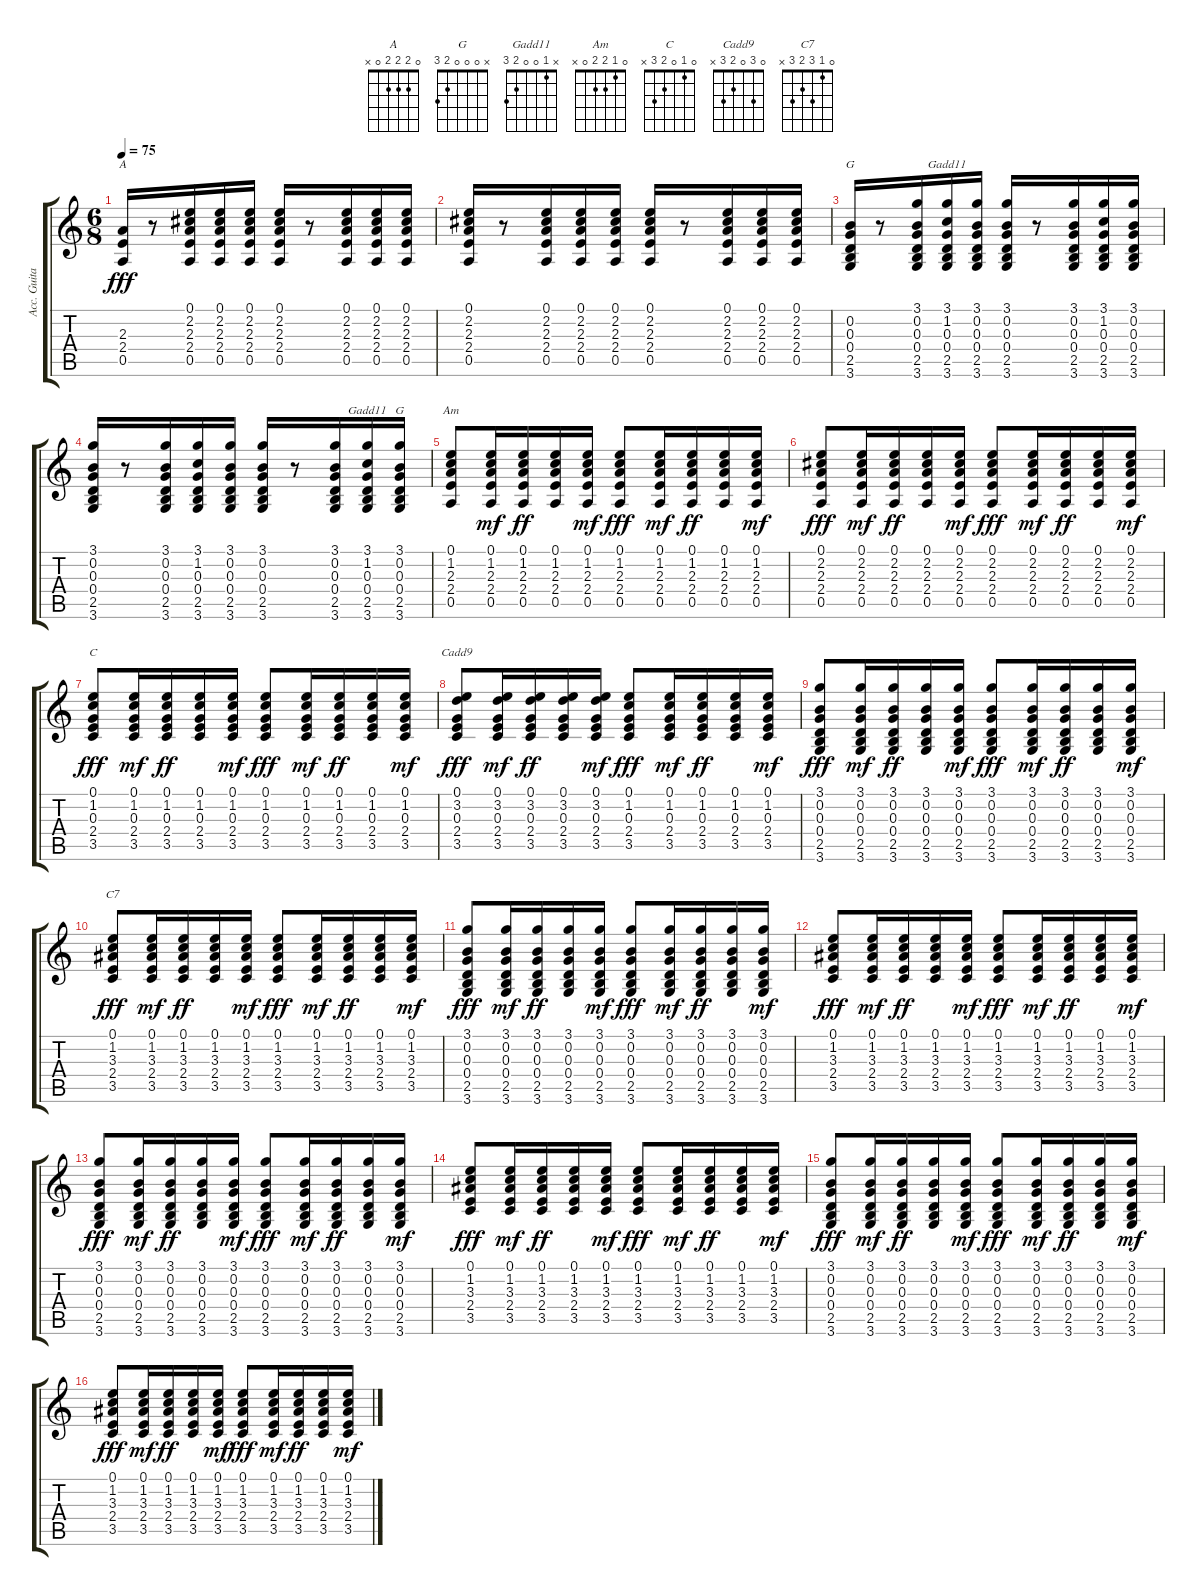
\track ("Acc. Guitar (Left)" "Acc. Guita") {instrument acousticguitarsteel}
\staff {score tabs}
\tuning (E4 B3 G3 D3 A2 E2) {hide}
\chord ("A" 0 2 2 2 0 x)
\chord ("G" 3 0 0 0 2 3)
\chord ("Gadd11" 3 1 0 0 2 3)
\chord ("Gadd11" x 1 0 0 2 3)
\chord ("G" x 0 0 0 2 3)
\chord ("Am" 0 1 2 2 0 x)
\chord ("C" 0 1 0 2 3 x)
\chord ("Cadd9" 0 3 0 2 3 x)
\chord ("C7" 0 1 3 2 3 x)
\ts (6 8)
\tempo 75
\clef g2
\ks c
(2.3 2.4 0.5).16{ch "A" dy fff} r.8 (0.1 2.2 2.3 2.4 0.5).16 (0.1 2.2 2.3 2.4 0.5).16 (0.1 2.2 2.3 2.4 0.5).16 (0.1 2.2 2.3 2.4 0.5).16 r.8 (0.1 2.2 2.3 2.4 0.5).16 (0.1 2.2 2.3 2.4 0.5).16 (0.1 2.2 2.3 2.4 0.5).16 |
(0.1 2.2 2.3 2.4 0.5).16 r.8 (0.1 2.2 2.3 2.4 0.5).16 (0.1 2.2 2.3 2.4 0.5).16 (0.1 2.2 2.3 2.4 0.5).16 (0.1 2.2 2.3 2.4 0.5).16 r.8 (0.1 2.2 2.3 2.4 0.5).16 (0.1 2.2 2.3 2.4 0.5).16 (0.1 2.2 2.3 2.4 0.5).16 |
(0.2 0.3 0.4 2.5 3.6).16{ch "G"} r.8 (3.1 0.2 0.3 0.4 2.5 3.6).16 (3.1 1.2 0.3 0.4 2.5 3.6).16{ch "Gadd11"} (3.1 0.2 0.3 0.4 2.5 3.6).16 (3.1 0.2 0.3 0.4 2.5 3.6).16 r.8 (3.1 0.2 0.3 0.4 2.5 3.6).16 (3.1 1.2 0.3 0.4 2.5 3.6).16 (3.1 0.2 0.3 0.4 2.5 3.6).16 |
(3.1 0.2 0.3 0.4 2.5 3.6).16 r.8 (3.1 0.2 0.3 0.4 2.5 3.6).16 (3.1 1.2 0.3 0.4 2.5 3.6).16 (3.1 0.2 0.3 0.4 2.5 3.6).16 (3.1 0.2 0.3 0.4 2.5 3.6).16 r.8 (3.1 0.2 0.3 0.4 2.5 3.6).16 (3.1 1.2 0.3 0.4 2.5 3.6).16{ch "Gadd11"} (3.1 0.2 0.3 0.4 2.5 3.6).16{ch "G"} |
(0.1 1.2 2.3 2.4 0.5).8{ch "Am"} (0.1 1.2 2.3 2.4 0.5).16{dy mf} (0.1 1.2 2.3 2.4 0.5).16{dy ff} (0.1 1.2 2.3 2.4 0.5).16 (0.1 1.2 2.3 2.4 0.5).16{dy mf} (0.1 1.2 2.3 2.4 0.5).8{dy fff} (0.1 1.2 2.3 2.4 0.5).16{dy mf} (0.1 1.2 2.3 2.4 0.5).16{dy ff} (0.1 1.2 2.3 2.4 0.5).16 (0.1 1.2 2.3 2.4 0.5).16{dy mf} |
(0.1 2.2 2.3 2.4 0.5).8{dy fff} (0.1 2.2 2.3 2.4 0.5).16{dy mf} (0.1 2.2 2.3 2.4 0.5).16{dy ff} (0.1 2.2 2.3 2.4 0.5).16 (0.1 2.2 2.3 2.4 0.5).16{dy mf} (0.1 2.2 2.3 2.4 0.5).8{dy fff} (0.1 2.2 2.3 2.4 0.5).16{dy mf} (0.1 2.2 2.3 2.4 0.5).16{dy ff} (0.1 2.2 2.3 2.4 0.5).16 (0.1 2.2 2.3 2.4 0.5).16{dy mf} |
(0.1 1.2 0.3 2.4 3.5).8{ch "C" dy fff} (0.1 1.2 0.3 2.4 3.5).16{dy mf} (0.1 1.2 0.3 2.4 3.5).16{dy ff} (0.1 1.2 0.3 2.4 3.5).16 (0.1 1.2 0.3 2.4 3.5).16{dy mf} (0.1 1.2 0.3 2.4 3.5).8{dy fff} (0.1 1.2 0.3 2.4 3.5).16{dy mf} (0.1 1.2 0.3 2.4 3.5).16{dy ff} (0.1 1.2 0.3 2.4 3.5).16 (0.1 1.2 0.3 2.4 3.5).16{dy mf} |
(0.1 3.2 0.3 2.4 3.5).8{ch "Cadd9" dy fff} (0.1 3.2 0.3 2.4 3.5).16{dy mf} (0.1 3.2 0.3 2.4 3.5).16{dy ff} (0.1 3.2 0.3 2.4 3.5).16 (0.1 3.2 0.3 2.4 3.5).16{dy mf} (0.1 1.2 0.3 2.4 3.5).8{dy fff} (0.1 1.2 0.3 2.4 3.5).16{dy mf} (0.1 1.2 0.3 2.4 3.5).16{dy ff} (0.1 1.2 0.3 2.4 3.5).16 (0.1 1.2 0.3 2.4 3.5).16{dy mf} |
(3.1 0.2 0.3 0.4 2.5 3.6).8{dy fff} (3.1 0.2 0.3 0.4 2.5 3.6).16{dy mf} (3.1 0.2 0.3 0.4 2.5 3.6).16{dy ff} (3.1 0.2 0.3 0.4 2.5 3.6).16 (3.1 0.2 0.3 0.4 2.5 3.6).16{dy mf} (3.1 0.2 0.3 0.4 2.5 3.6).8{dy fff} (3.1 0.2 0.3 0.4 2.5 3.6).16{dy mf} (3.1 0.2 0.3 0.4 2.5 3.6).16{dy ff} (3.1 0.2 0.3 0.4 2.5 3.6).16 (3.1 0.2 0.3 0.4 2.5 3.6).16{dy mf} |
(0.1 1.2 3.3 2.4 3.5).8{ch "C7" dy fff} (0.1 1.2 3.3 2.4 3.5).16{dy mf} (0.1 1.2 3.3 2.4 3.5).16{dy ff} (0.1 1.2 3.3 2.4 3.5).16 (0.1 1.2 3.3 2.4 3.5).16{dy mf} (0.1 1.2 3.3 2.4 3.5).8{dy fff} (0.1 1.2 3.3 2.4 3.5).16{dy mf} (0.1 1.2 3.3 2.4 3.5).16{dy ff} (0.1 1.2 3.3 2.4 3.5).16 (0.1 1.2 3.3 2.4 3.5).16{dy mf} |
(3.1 0.2 0.3 0.4 2.5 3.6).8{dy fff} (3.1 0.2 0.3 0.4 2.5 3.6).16{dy mf} (3.1 0.2 0.3 0.4 2.5 3.6).16{dy ff} (3.1 0.2 0.3 0.4 2.5 3.6).16 (3.1 0.2 0.3 0.4 2.5 3.6).16{dy mf} (3.1 0.2 0.3 0.4 2.5 3.6).8{dy fff} (3.1 0.2 0.3 0.4 2.5 3.6).16{dy mf} (3.1 0.2 0.3 0.4 2.5 3.6).16{dy ff} (3.1 0.2 0.3 0.4 2.5 3.6).16 (3.1 0.2 0.3 0.4 2.5 3.6).16{dy mf} |
(0.1 1.2 3.3 2.4 3.5).8{dy fff} (0.1 1.2 3.3 2.4 3.5).16{dy mf} (0.1 1.2 3.3 2.4 3.5).16{dy ff} (0.1 1.2 3.3 2.4 3.5).16 (0.1 1.2 3.3 2.4 3.5).16{dy mf} (0.1 1.2 3.3 2.4 3.5).8{dy fff} (0.1 1.2 3.3 2.4 3.5).16{dy mf} (0.1 1.2 3.3 2.4 3.5).16{dy ff} (0.1 1.2 3.3 2.4 3.5).16 (0.1 1.2 3.3 2.4 3.5).16{dy mf} |
(3.1 0.2 0.3 0.4 2.5 3.6).8{dy fff} (3.1 0.2 0.3 0.4 2.5 3.6).16{dy mf} (3.1 0.2 0.3 0.4 2.5 3.6).16{dy ff} (3.1 0.2 0.3 0.4 2.5 3.6).16 (3.1 0.2 0.3 0.4 2.5 3.6).16{dy mf} (3.1 0.2 0.3 0.4 2.5 3.6).8{dy fff} (3.1 0.2 0.3 0.4 2.5 3.6).16{dy mf} (3.1 0.2 0.3 0.4 2.5 3.6).16{dy ff} (3.1 0.2 0.3 0.4 2.5 3.6).16 (3.1 0.2 0.3 0.4 2.5 3.6).16{dy mf} |
(0.1 1.2 3.3 2.4 3.5).8{dy fff} (0.1 1.2 3.3 2.4 3.5).16{dy mf} (0.1 1.2 3.3 2.4 3.5).16{dy ff} (0.1 1.2 3.3 2.4 3.5).16 (0.1 1.2 3.3 2.4 3.5).16{dy mf} (0.1 1.2 3.3 2.4 3.5).8{dy fff} (0.1 1.2 3.3 2.4 3.5).16{dy mf} (0.1 1.2 3.3 2.4 3.5).16{dy ff} (0.1 1.2 3.3 2.4 3.5).16 (0.1 1.2 3.3 2.4 3.5).16{dy mf} |
(3.1 0.2 0.3 0.4 2.5 3.6).8{dy fff} (3.1 0.2 0.3 0.4 2.5 3.6).16{dy mf} (3.1 0.2 0.3 0.4 2.5 3.6).16{dy ff} (3.1 0.2 0.3 0.4 2.5 3.6).16 (3.1 0.2 0.3 0.4 2.5 3.6).16{dy mf} (3.1 0.2 0.3 0.4 2.5 3.6).8{dy fff} (3.1 0.2 0.3 0.4 2.5 3.6).16{dy mf} (3.1 0.2 0.3 0.4 2.5 3.6).16{dy ff} (3.1 0.2 0.3 0.4 2.5 3.6).16 (3.1 0.2 0.3 0.4 2.5 3.6).16{dy mf} |
(0.1 1.2 3.3 2.4 3.5).8{dy fff} (0.1 1.2 3.3 2.4 3.5).16{dy mf} (0.1 1.2 3.3 2.4 3.5).16{dy ff} (0.1 1.2 3.3 2.4 3.5).16 (0.1 1.2 3.3 2.4 3.5).16{dy mf} (0.1 1.2 3.3 2.4 3.5).8{dy fff} (0.1 1.2 3.3 2.4 3.5).16{dy mf} (0.1 1.2 3.3 2.4 3.5).16{dy ff} (0.1 1.2 3.3 2.4 3.5).16 (0.1 1.2 3.3 2.4 3.5).16{dy mf}
